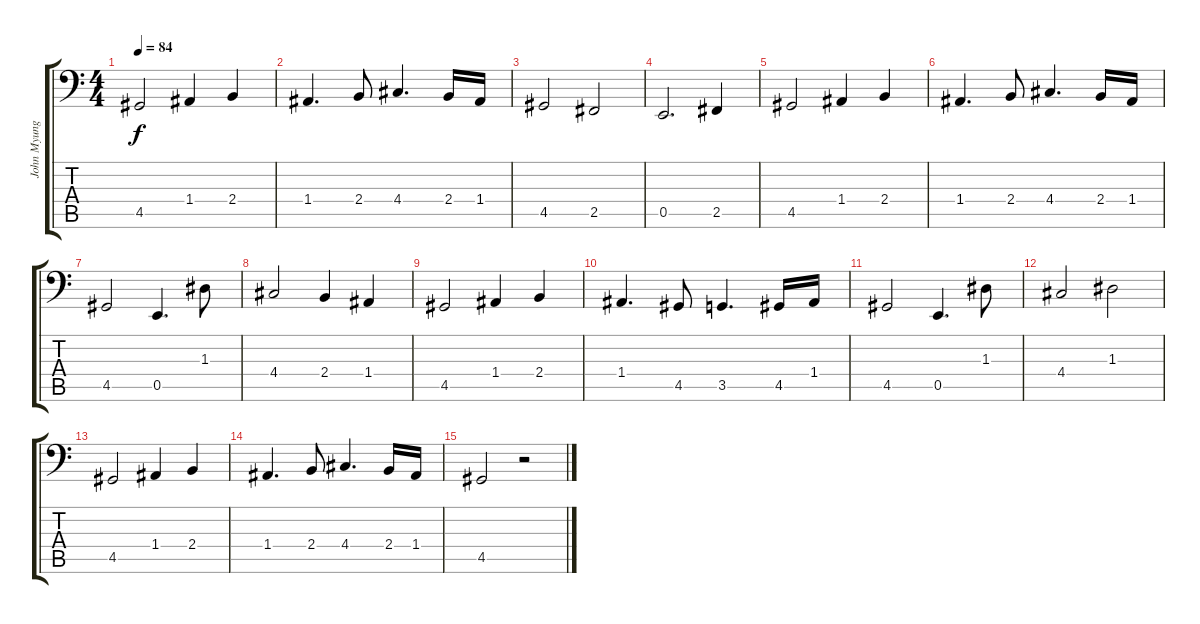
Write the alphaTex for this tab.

\track ("John Myung" "John Myung") {instrument electricbassfinger}
\staff {score tabs}
\tuning (C3 G2 D2 A1 E1 B0) {hide}
\ts (4 4)
\tempo 84
\clef f4
\ks c
4.5.2{dy f} 1.4.4 2.4.4 |
1.4.4{d} 2.4.8 4.4.4{d} 2.4.16 1.4.16 |
4.5.2 2.5.2 |
0.5.2{d} 2.5.4 |
4.5.2 1.4.4 2.4.4 |
1.4.4{d volume 12 balance 0} 2.4.8 4.4.4{d} 2.4.16 1.4.16 |
4.5.2 0.5.4{d} 1.3.8 |
4.4.2 2.4.4 1.4.4 |
4.5.2 1.4.4 2.4.4 |
1.4.4{d} 4.5.8 3.5.4{d} 4.5.16 1.4.16 |
4.5.2 0.5.4{d} 1.3.8 |
4.4.2 1.3.2 |
4.5.2 1.4.4 2.4.4 |
1.4.4{d} 2.4.8 4.4.4{d} 2.4.16 1.4.16 |
4.5.2 r.2
